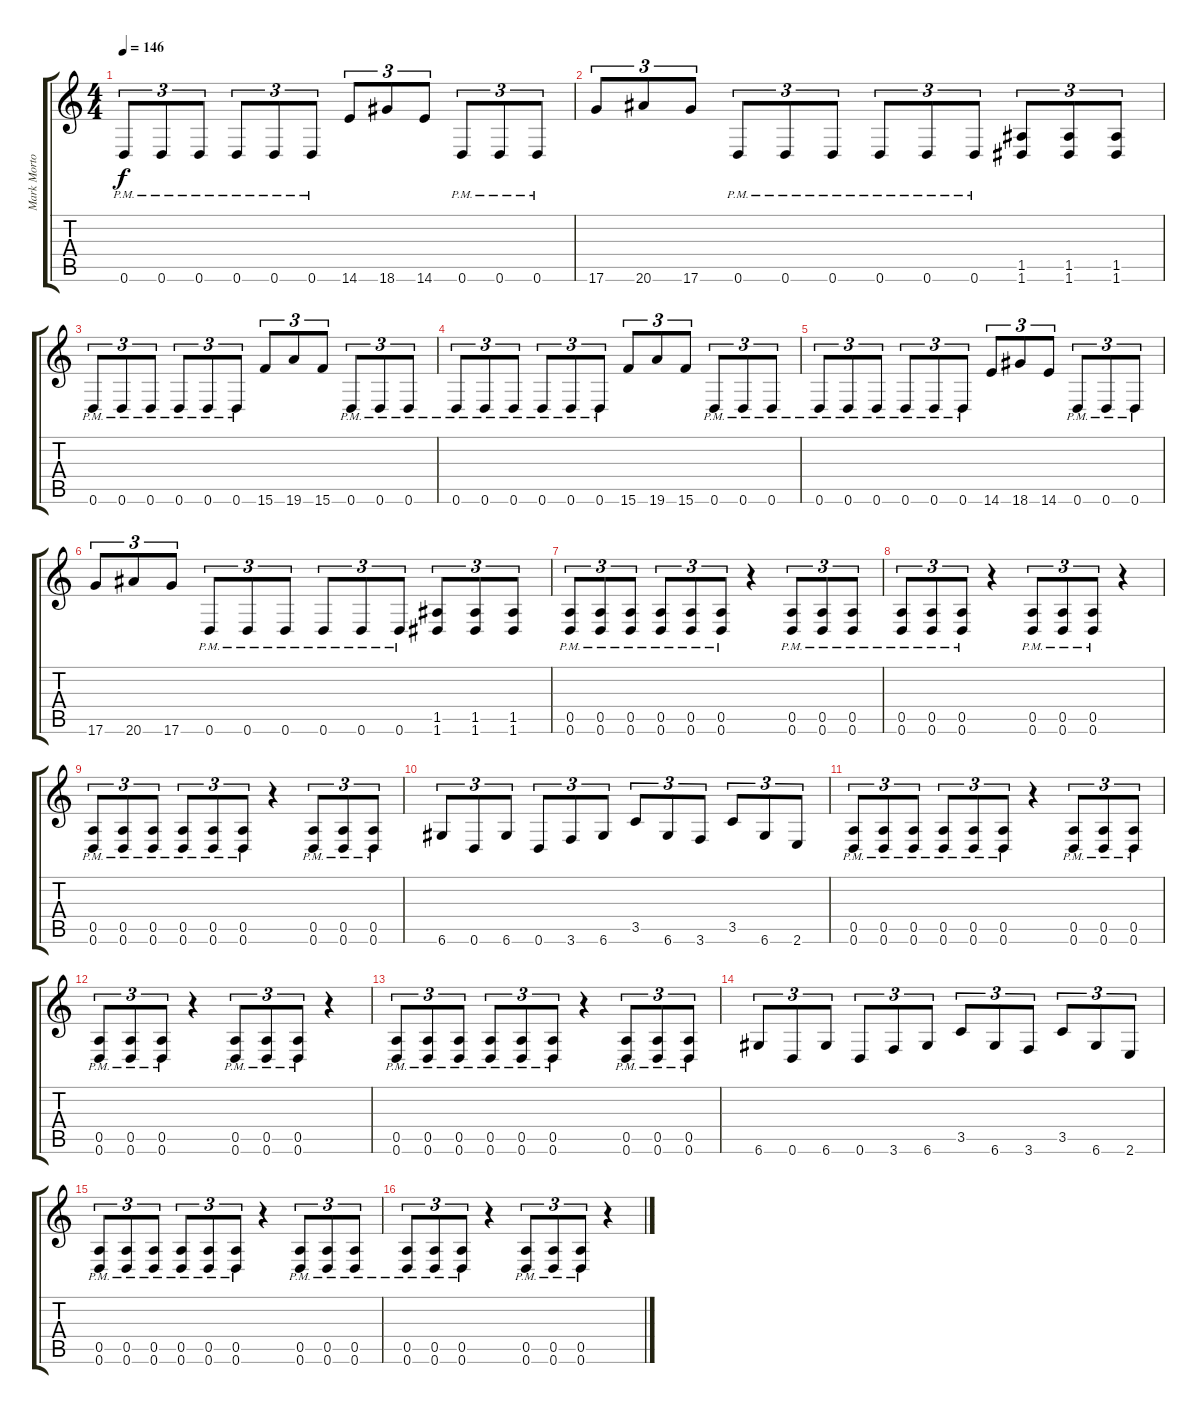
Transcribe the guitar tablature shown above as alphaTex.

\track ("Mark Morton" "Mark Morto") {instrument distortionguitar}
\staff {score tabs}
\tuning (E4 B3 G3 D3 A2 D2) {hide}
\ts (4 4)
\tempo 146
\clef g2
\ks c
0.6{pm}.8{tu (3 2) dy f} 0.6{pm}.8{tu (3 2)} 0.6{pm}.8{tu (3 2)} 0.6{pm}.8{tu (3 2)} 0.6{pm}.8{tu (3 2)} 0.6{pm}.8{tu (3 2)} 14.6.8{tu (3 2)} 18.6.8{tu (3 2)} 14.6.8{tu (3 2)} 0.6{pm}.8{tu (3 2)} 0.6{pm}.8{tu (3 2)} 0.6{pm}.8{tu (3 2)} |
17.6.8{tu (3 2)} 20.6.8{tu (3 2)} 17.6.8{tu (3 2)} 0.6{pm}.8{tu (3 2)} 0.6{pm}.8{tu (3 2)} 0.6{pm}.8{tu (3 2)} 0.6{pm}.8{tu (3 2)} 0.6{pm}.8{tu (3 2)} 0.6{pm}.8{tu (3 2)} (1.5 1.6).8{tu (3 2)} (1.5 1.6).8{tu (3 2)} (1.5 1.6).8{tu (3 2)} |
0.6{pm}.8{tu (3 2)} 0.6{pm}.8{tu (3 2)} 0.6{pm}.8{tu (3 2)} 0.6{pm}.8{tu (3 2)} 0.6{pm}.8{tu (3 2)} 0.6{pm}.8{tu (3 2)} 15.6.8{tu (3 2)} 19.6.8{tu (3 2)} 15.6.8{tu (3 2)} 0.6{pm}.8{tu (3 2)} 0.6{pm}.8{tu (3 2)} 0.6{pm}.8{tu (3 2)} |
0.6{pm}.8{tu (3 2)} 0.6{pm}.8{tu (3 2)} 0.6{pm}.8{tu (3 2)} 0.6{pm}.8{tu (3 2)} 0.6{pm}.8{tu (3 2)} 0.6{pm}.8{tu (3 2)} 15.6.8{tu (3 2)} 19.6.8{tu (3 2)} 15.6.8{tu (3 2)} 0.6{pm}.8{tu (3 2)} 0.6{pm}.8{tu (3 2)} 0.6{pm}.8{tu (3 2)} |
0.6{pm}.8{tu (3 2)} 0.6{pm}.8{tu (3 2)} 0.6{pm}.8{tu (3 2)} 0.6{pm}.8{tu (3 2)} 0.6{pm}.8{tu (3 2)} 0.6{pm}.8{tu (3 2)} 14.6.8{tu (3 2)} 18.6.8{tu (3 2)} 14.6.8{tu (3 2)} 0.6{pm}.8{tu (3 2)} 0.6{pm}.8{tu (3 2)} 0.6{pm}.8{tu (3 2)} |
17.6.8{tu (3 2)} 20.6.8{tu (3 2)} 17.6.8{tu (3 2)} 0.6{pm}.8{tu (3 2)} 0.6{pm}.8{tu (3 2)} 0.6{pm}.8{tu (3 2)} 0.6{pm}.8{tu (3 2)} 0.6{pm}.8{tu (3 2)} 0.6{pm}.8{tu (3 2)} (1.5 1.6).8{tu (3 2)} (1.5 1.6).8{tu (3 2)} (1.5 1.6).8{tu (3 2)} |
(0.5{pm} 0.6{pm}).8{tu (3 2)} (0.5{pm} 0.6{pm}).8{tu (3 2)} (0.5{pm} 0.6{pm}).8{tu (3 2)} (0.5{pm} 0.6{pm}).8{tu (3 2)} (0.5{pm} 0.6{pm}).8{tu (3 2)} (0.5{pm} 0.6{pm}).8{tu (3 2)} r.4 (0.5{pm} 0.6{pm}).8{tu (3 2)} (0.5{pm} 0.6{pm}).8{tu (3 2)} (0.5{pm} 0.6{pm}).8{tu (3 2)} |
(0.5{pm} 0.6{pm}).8{tu (3 2)} (0.5{pm} 0.6{pm}).8{tu (3 2)} (0.5{pm} 0.6{pm}).8{tu (3 2)} r.4 (0.5{pm} 0.6{pm}).8{tu (3 2)} (0.5{pm} 0.6{pm}).8{tu (3 2)} (0.5{pm} 0.6{pm}).8{tu (3 2)} r.4 |
(0.5{pm} 0.6{pm}).8{tu (3 2)} (0.5{pm} 0.6{pm}).8{tu (3 2)} (0.5{pm} 0.6{pm}).8{tu (3 2)} (0.5{pm} 0.6{pm}).8{tu (3 2)} (0.5{pm} 0.6{pm}).8{tu (3 2)} (0.5{pm} 0.6{pm}).8{tu (3 2)} r.4 (0.5{pm} 0.6{pm}).8{tu (3 2)} (0.5{pm} 0.6{pm}).8{tu (3 2)} (0.5{pm} 0.6{pm}).8{tu (3 2)} |
6.6.8{tu (3 2)} 0.6.8{tu (3 2)} 6.6.8{tu (3 2)} 0.6.8{tu (3 2)} 3.6.8{tu (3 2)} 6.6.8{tu (3 2)} 3.5.8{tu (3 2)} 6.6.8{tu (3 2)} 3.6.8{tu (3 2)} 3.5.8{tu (3 2)} 6.6.8{tu (3 2)} 2.6.8{tu (3 2)} |
(0.5{pm} 0.6{pm}).8{tu (3 2)} (0.5{pm} 0.6{pm}).8{tu (3 2)} (0.5{pm} 0.6{pm}).8{tu (3 2)} (0.5{pm} 0.6{pm}).8{tu (3 2)} (0.5{pm} 0.6{pm}).8{tu (3 2)} (0.5{pm} 0.6{pm}).8{tu (3 2)} r.4 (0.5{pm} 0.6{pm}).8{tu (3 2)} (0.5{pm} 0.6{pm}).8{tu (3 2)} (0.5{pm} 0.6{pm}).8{tu (3 2)} |
(0.5{pm} 0.6{pm}).8{tu (3 2)} (0.5{pm} 0.6{pm}).8{tu (3 2)} (0.5{pm} 0.6{pm}).8{tu (3 2)} r.4 (0.5{pm} 0.6{pm}).8{tu (3 2)} (0.5{pm} 0.6{pm}).8{tu (3 2)} (0.5{pm} 0.6{pm}).8{tu (3 2)} r.4 |
(0.5{pm} 0.6{pm}).8{tu (3 2)} (0.5{pm} 0.6{pm}).8{tu (3 2)} (0.5{pm} 0.6{pm}).8{tu (3 2)} (0.5{pm} 0.6{pm}).8{tu (3 2)} (0.5{pm} 0.6{pm}).8{tu (3 2)} (0.5{pm} 0.6{pm}).8{tu (3 2)} r.4 (0.5{pm} 0.6{pm}).8{tu (3 2)} (0.5{pm} 0.6{pm}).8{tu (3 2)} (0.5{pm} 0.6{pm}).8{tu (3 2)} |
6.6.8{tu (3 2)} 0.6.8{tu (3 2)} 6.6.8{tu (3 2)} 0.6.8{tu (3 2)} 3.6.8{tu (3 2)} 6.6.8{tu (3 2)} 3.5.8{tu (3 2)} 6.6.8{tu (3 2)} 3.6.8{tu (3 2)} 3.5.8{tu (3 2)} 6.6.8{tu (3 2)} 2.6.8{tu (3 2)} |
(0.5{pm} 0.6{pm}).8{tu (3 2)} (0.5{pm} 0.6{pm}).8{tu (3 2)} (0.5{pm} 0.6{pm}).8{tu (3 2)} (0.5{pm} 0.6{pm}).8{tu (3 2)} (0.5{pm} 0.6{pm}).8{tu (3 2)} (0.5{pm} 0.6{pm}).8{tu (3 2)} r.4 (0.5{pm} 0.6{pm}).8{tu (3 2)} (0.5{pm} 0.6{pm}).8{tu (3 2)} (0.5{pm} 0.6{pm}).8{tu (3 2)} |
(0.5{pm} 0.6{pm}).8{tu (3 2)} (0.5{pm} 0.6{pm}).8{tu (3 2)} (0.5{pm} 0.6{pm}).8{tu (3 2)} r.4 (0.5{pm} 0.6{pm}).8{tu (3 2)} (0.5{pm} 0.6{pm}).8{tu (3 2)} (0.5{pm} 0.6{pm}).8{tu (3 2)} r.4
